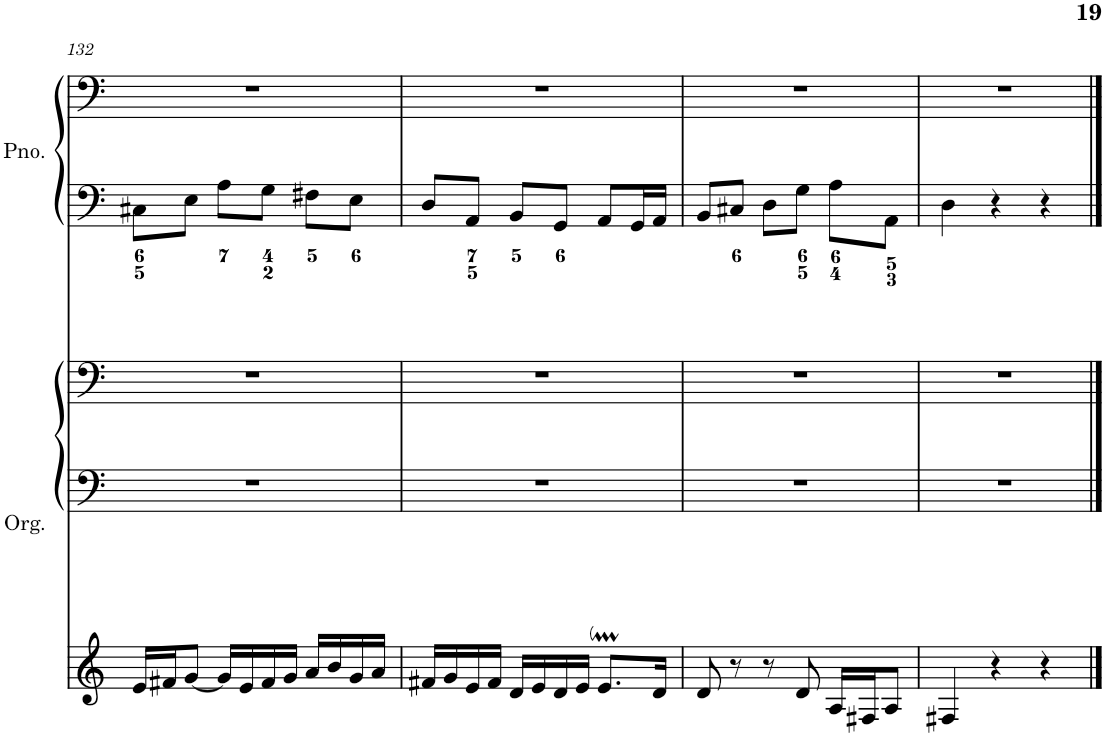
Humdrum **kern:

**kern	**kern	**kern	**kern	**kern
*part2	*part2	*part2	*part1	*part1
*staff5	*staff4	*staff3	*staff2	*staff1
*I"Organ	*	*	*I"Piano	*
*I'Org.	*	*	*I'Pno.	*
!!LO:PB:g=z
*clefG2	*clefF4	*clefF4	*clefF4	*clefF4
*k[]	*k[]	*k[]	*k[]	*k[]
*M3/4	*M3/4	*M3/4	*M3/4	*M3/4
=132	=132	=132	=132	=132
16e'/LL	2.r	2.r	8C#X\L	2.r
16f#X'/J	.	.	.	.
[8g/J	.	.	8E\J	.
16g'/LL]	.	.	8A\L	.
16e'/	.	.	.	.
16f#'/	.	.	8G\J	.
16g'/JJ	.	.	.	.
16a'/LL	.	.	8F#X\L	.
16b'/	.	.	.	.
16g'/	.	.	8E\J	.
16a'/JJ	.	.	.	.
=133	=133	=133	=133	=133
16f#X'/LL	2.r	2.r	8D/L	2.r
16g'/	.	.	.	.
16e'/	.	.	8AA/J	.
16f#'/JJ	.	.	.	.
16d'/LL	.	.	8BB/L	.
16e'/	.	.	.	.
16d'/	.	.	8GG/J	.
16e'/JJ	.	.	.	.
8.em/L	.	.	8AA/L	.
.	.	.	16GG/L	.
16d/Jk	.	.	16AA/JJ	.
=134	=134	=134	=134	=134
*^	*	*	*	*
8ryy	[8d/	2.r	2.r	8BB/L	2.r
8d']	8r	.	.	8C#X/J	.
2ryy	8r	.	.	8D\L	.
.	8d'/	.	.	8G\J	.
.	16A'/LL	.	.	8A\L	.
.	16F#X'/J	.	.	.	.
.	8A'/J	.	.	8AA\J	.
*v	*v	*	*	*	*
=135	=135	=135	=135	=135
4F#X/	2.r	2.r	4D\	2.r
4r	.	.	4r	.
4r	.	.	4r	.
==	==	==	==	==
*-	*-	*-	*-	*-
